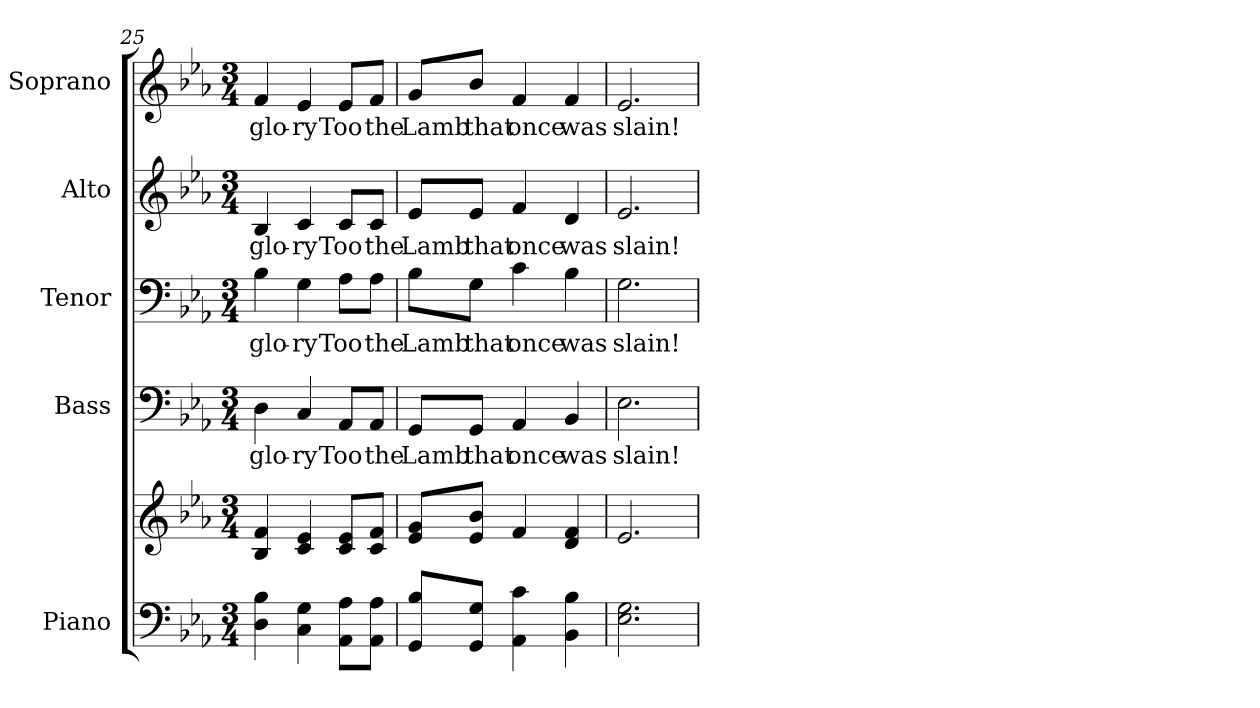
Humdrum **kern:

**kern	**kern	**kern	**text	**kern	**text	**kern	**text	**kern	**text
*part5	*part5	*part4	*part4	*part3	*part3	*part2	*part2	*part1	*part1
*staff6	*staff5	*staff4	*staff4	*staff3	*staff3	*staff2	*staff2	*staff1	*staff1
*I"Piano	*	*I"Bass	*	*I"Tenor	*	*I"Alto	*	*I"Soprano	*
*I'Pno.	*	*I'B.	*	*I'T.	*	*I'A.	*	*I'S.	*
!!LO:PB:g=z
*clefF4	*clefG2	*clefF4	*	*clefF4	*	*clefG2	*	*clefG2	*
*k[b-e-a-]	*k[b-e-a-]	*k[b-e-a-]	*	*k[b-e-a-]	*	*k[b-e-a-]	*	*k[b-e-a-]	*
*E-:	*E-:	*E-:	*	*E-:	*	*E-:	*	*E-:	*
*M3/4	*M3/4	*M3/4	*	*M3/4	*	*M3/4	*	*M3/4	*
=25	=25	=25	=25	=25	=25	=25	=25	=25	=25
!	!	!	!LO:LY:b:color=#000000	!	!	!	!	!	!
!	!	!	!	!	!LO:LY:b:color=#000000	!	!	!	!
!	!	!	!	!	!	!	!LO:LY:b:color=#000000	!	!
!	!	!	!	!	!	!	!	!	!LO:LY:b:color=#000000
4Di\ 4B-i	4B-i/ 4fi	4Di\	glo-	4B-i\	glo-	4B-i/	glo-	4fi/	glo-
!	!	!	!LO:LY:b:color=#000000	!	!	!	!	!	!
!	!	!	!	!	!LO:LY:b:color=#000000	!	!	!	!
!	!	!	!	!	!	!	!LO:LY:b:color=#000000	!	!
!	!	!	!	!	!	!	!	!	!LO:LY:b:color=#000000
4Ci\ 4Gi	4ci/ 4e-i	4Ci/	-ry	4Gi\	-ry	4ci/	-ry	4e-i/	-ry
!	!	!	!LO:LY:b:color=#000000	!	!	!	!	!	!
!	!	!	!	!	!LO:LY:b:color=#000000	!	!	!	!
!	!	!	!	!	!	!	!LO:LY:b:color=#000000	!	!
!	!	!	!	!	!	!	!	!	!LO:LY:b:color=#000000
8AA-i\ 8A-i\L	8ci/ 8e-i/L	8AA-i/L	Too	8A-i\L	Too	8ci/L	Too	8e-i/L	Too
!	!	!	!LO:LY:b:color=#000000	!	!	!	!	!	!
!	!	!	!	!	!LO:LY:b:color=#000000	!	!	!	!
!	!	!	!	!	!	!	!LO:LY:b:color=#000000	!	!
!	!	!	!	!	!	!	!	!	!LO:LY:b:color=#000000
8AA-i\ 8A-i\J	8ci/ 8fi/J	8AA-i/J	the	8A-i\J	the	8ci/J	the	8fi/J	the
=26	=26	=26	=26	=26	=26	=26	=26	=26	=26
!	!	!	!LO:LY:b:color=#000000	!	!	!	!	!	!
!	!	!	!	!	!LO:LY:b:color=#000000	!	!	!	!
!	!	!	!	!	!	!	!LO:LY:b:color=#000000	!	!
!	!	!	!	!	!	!	!	!	!LO:LY:b:color=#000000
8GGi/ 8B-i/L	8e-i/ 8gi/L	8GGi/L	Lamb	8B-i\L	Lamb	8e-i/L	Lamb	8gi/L	Lamb
!	!	!	!LO:LY:b:color=#000000	!	!	!	!	!	!
!	!	!	!	!	!LO:LY:b:color=#000000	!	!	!	!
!	!	!	!	!	!	!	!LO:LY:b:color=#000000	!	!
!	!	!	!	!	!	!	!	!	!LO:LY:b:color=#000000
8GGi/ 8Gi/J	8e-i/ 8b-i/J	8GGi/J	that	8Gi\J	that	8e-i/J	that	8b-i/J	that
!	!	!	!LO:LY:b:color=#000000	!	!	!	!	!	!
!	!	!	!	!	!LO:LY:b:color=#000000	!	!	!	!
!	!	!	!	!	!	!	!LO:LY:b:color=#000000	!	!
!	!	!	!	!	!	!	!	!	!LO:LY:b:color=#000000
4AA-i\ 4ci	4fi/	4AA-i/	once	4ci\	once	4fi/	once	4fi/	once
!	!	!	!LO:LY:b:color=#000000	!	!	!	!	!	!
!	!	!	!	!	!LO:LY:b:color=#000000	!	!	!	!
!	!	!	!	!	!	!	!LO:LY:b:color=#000000	!	!
!	!	!	!	!	!	!	!	!	!LO:LY:b:color=#000000
4BB-i\ 4B-i	4di/ 4fi	4BB-i/	was	4B-i\	was	4di/	was	4fi/	was
!!LO:PB:g=z
=27	=27	=27	=27	=27	=27	=27	=27	=27	=27
!	!	!	!LO:LY:b:color=#000000	!	!	!	!	!	!
!	!	!	!	!	!LO:LY:b:color=#000000	!	!	!	!
!	!	!	!	!	!	!	!LO:LY:b:color=#000000	!	!
!	!	!	!	!	!	!	!	!	!LO:LY:b:color=#000000
2.E-i\ 2.Gi	2.e-i/	2.E-i\	slain!	2.Gi\	slain!	2.e-i/	slain!	2.e-i/	slain!
=	=	=	=	=	=	=	=	=	=
*-	*-	*-	*-	*-	*-	*-	*-	*-	*-
